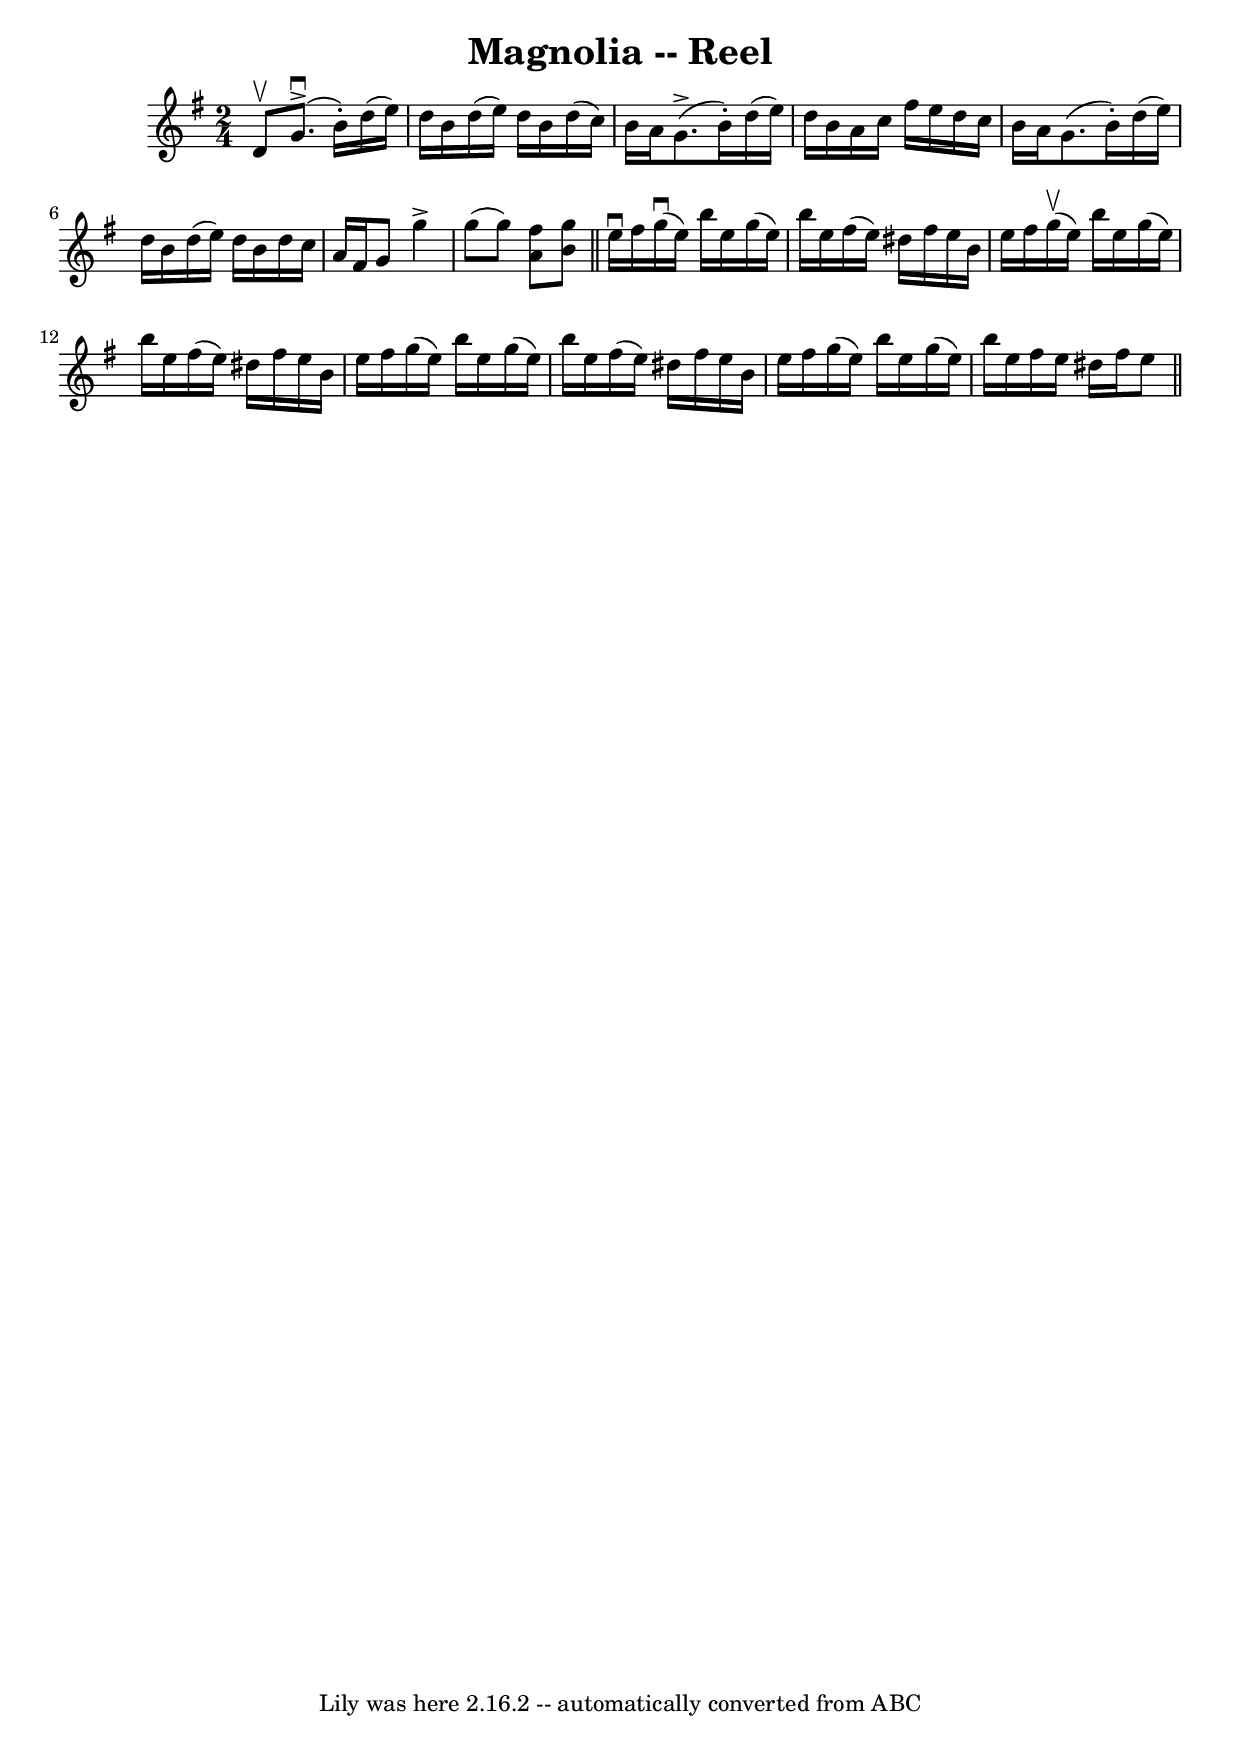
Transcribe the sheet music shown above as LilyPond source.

\version "2.16.2"
\include "Mammoth.ily"
\header {
  %% book = "Ryans Mammoth Collection"
  crossRefNumber = "1"
  footnotes = "\\\\251\\\\Contributed by Ray Davies ray:davies99.freeserve.co.uk"
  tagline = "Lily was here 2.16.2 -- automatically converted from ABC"
  title = "Magnolia -- Reel"

}
voicedefault =  {


  \time 2/4 
  \key g \major d'8^\upbow |
  g'8.^\downbow^\accent(
  b'16 -.) d''16 (e''16) d''16 b'16    |
  d''16 (e''16  
  -) d''16 b'16 d''16 (c''16) b'16 a'16    |
  g'8. 
  ^\accent(b'16 -.) d''16 (e''16) d''16 b'16    |
  a'16 
  c''16 fis''16 e''16 d''16 c''16 b'16 a'16    |
  
  g'8. (b'16 -.) d''16 (e''16) d''16 b'16    |
  d''16 (
  e''16) d''16 b'16 d''16 c''16 a'16 fis'16    |
  
  g'8 g''4^\accent g''8 (|
  g''8) << a'8 fis''8   >> <<  
    b'8 g''8   >>   \bar "||" e''16^\downbow fis''16  |
  g''16 
  ^\downbow(e''16) b''16 e''16 g''16 (e''16) b''16 e''16 
  |
  fis''16 (e''16) dis''16 fis''16 e''16 b'16    
  e''16 fis''16    |
  g''16^\upbow(e''16) b''16 e''16    
  g''16 (e''16) b''16 e''16    |
  fis''16 (e''16)   
  dis''16 fis''16 e''16 b'16 e''16 fis''16  |
  g''16 (
  e''16) b''16 e''16 g''16 (e''16) b''16 e''16    |
  
  fis''16 (e''16) dis''16 fis''16 e''16 b'16 e''16    
  fis''16    |
  g''16 (e''16) b''16 e''16 g''16 (e''16  
  -) b''16 e''16    |
  fis''16 e''16 dis''16 fis''16    
  e''8    \bar "||"   

}

\score{
  <<

    \context Staff="default"
    {
      \voicedefault 
      
    }

  >>
  \layout {
    
  }
  \midi {
  }

}
